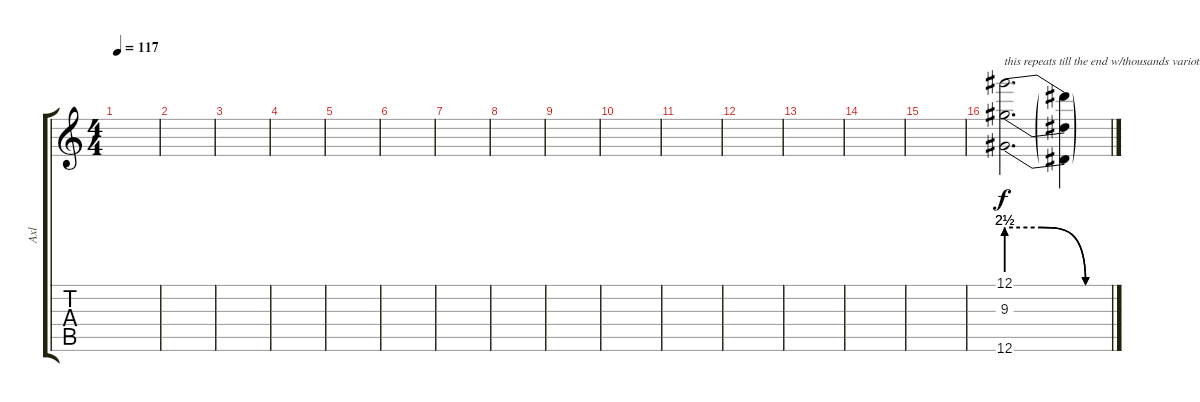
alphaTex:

\track ("Axl" "Axl") {instrument overdrivenguitar}
\staff {score tabs}
\tuning (Eb4 Bb3 Gb3 Db3 Ab2 Eb2) {hide}
\ts (4 4)
\tempo 117
\clef g2
\ks c
|
|
|
|
|
|
|
|
|
|
|
|
|
|
|
(12.1{be (custom 0 10 20 10 45 0 60 0)} 9.3{be (custom 0 10 20 10 45 0 60 0)} 12.6{be (custom 0 10 20 10 45 0 60 0)}).2{d txt "this repeats till the end w/thousands variotions"} (12.1{t} 9.3{t} 12.6{t}).4{dy f}
